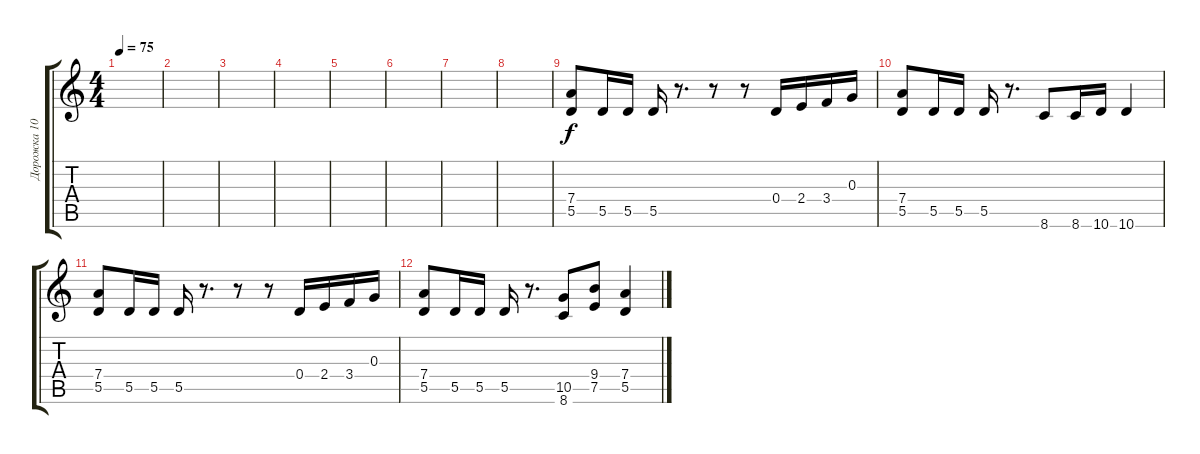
\track ("Дорожка 10" "Дорожка 10") {instrument distortionguitar}
\staff {score tabs}
\tuning (E4 B3 G3 D3 A2 E2) {hide}
\ts (4 4)
\tempo 75
\clef g2
\ks c
|
|
|
|
|
|
|
|
(7.4 5.5).8 5.5.16 5.5.16 5.5.16 r.8{d} r.8 r.8 0.4.16 2.4.16 3.4.16 0.3.16 |
(7.4 5.5).8 5.5.16 5.5.16 5.5.16 r.8{d} 8.6.8 8.6.16 10.6.16 10.6.4 |
(7.4 5.5).8 5.5.16 5.5.16 5.5.16 r.8{d} r.8 r.8 0.4.16 2.4.16 3.4.16 0.3.16 |
(7.4 5.5).8 5.5.16 5.5.16 5.5.16 r.8{d} (10.5 8.6).8 (9.4 7.5).8 (7.4 5.5).4
